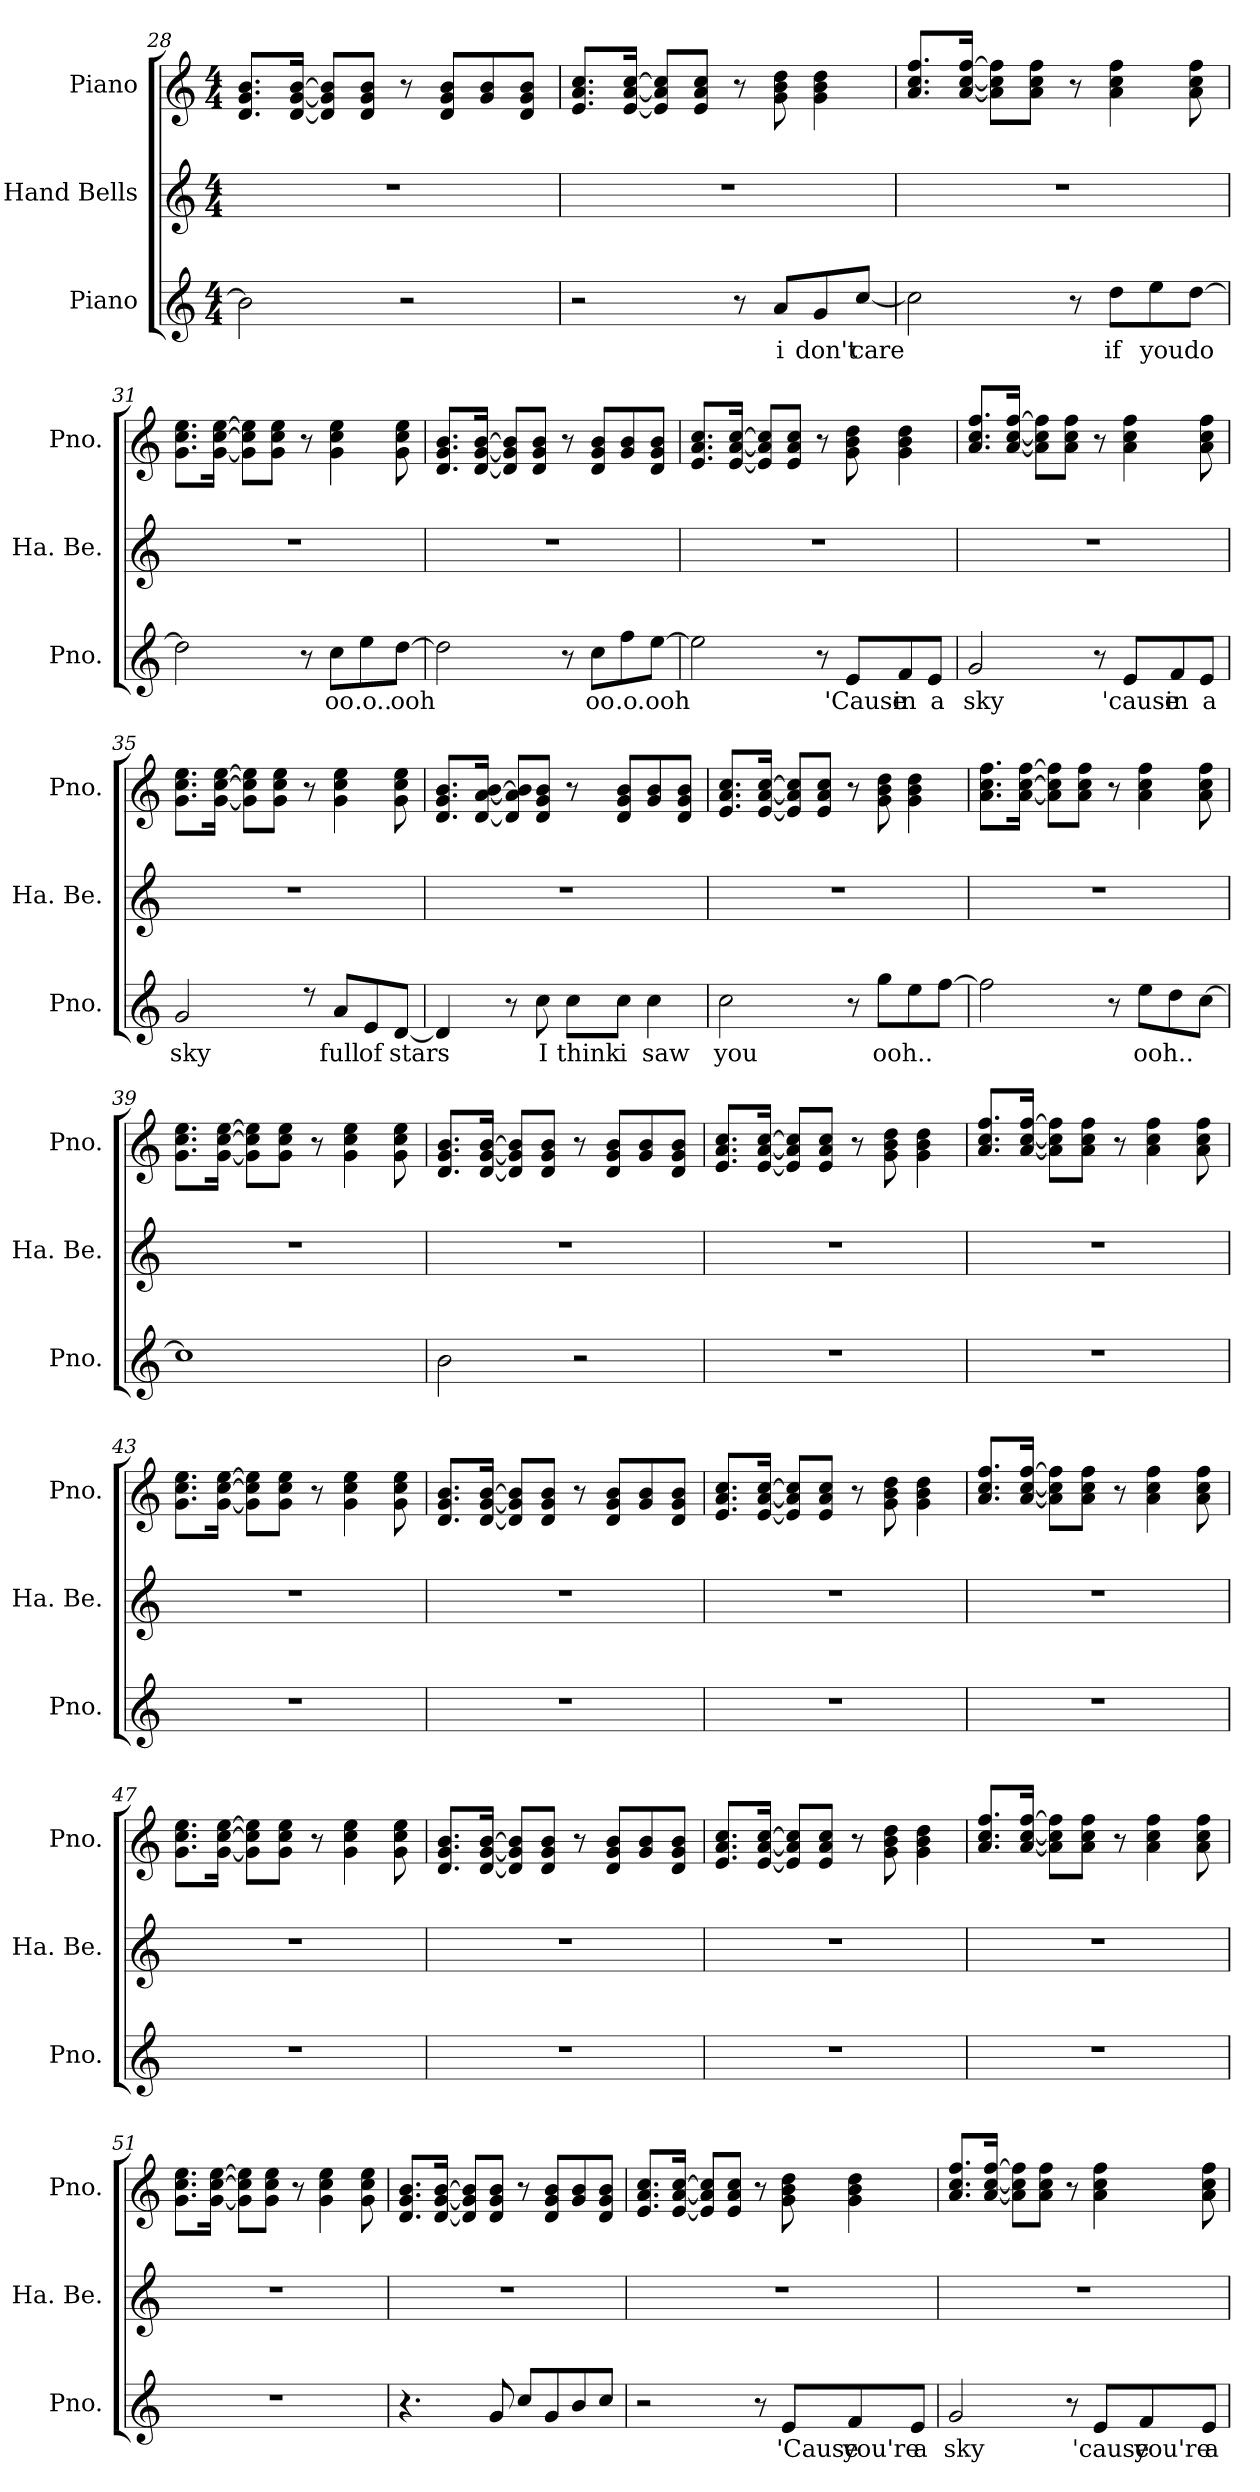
**kern	**text	**kern	**kern
*part3	*part3	*part2	*part1
*staff3	*staff3	*staff2	*staff1
*I"Piano	*	*I"Hand Bells	*I"Piano
*I'Pno.	*	*I'Ha. Be.	*I'Pno.
*clefG2	*	*clefG2	*clefG2
*k[]	*	*k[]	*k[]
*M4/4	*	*M4/4	*M4/4
=28	=28	=28	=28
2b\]	.	1r	8.d/ 8.g/ 8.b/L
.	.	.	[16d/ [16g/ [16b/Jk
.	.	.	8d/] 8g/] 8b/]L
.	.	.	8d/ 8g/ 8b/J
2r	.	.	8r
.	.	.	8d/ 8g/ 8b/L
.	.	.	8g/ 8b/
.	.	.	8d/ 8g/ 8b/J
!!LO:LB:g=z
=29	=29	=29	=29
2r	.	1r	8.e/ 8.a/ 8.cc/L
.	.	.	[16e/ [16a/ [16cc/Jk
.	.	.	8e/] 8a/] 8cc/]L
.	.	.	8e/ 8a/ 8cc/J
8r	.	.	8r
8a/L	i	.	8g\ 8b\ 8dd\
8g/	don't	.	4g\ 4b\ 4dd\
[8cc/J	care	.	.
=30	=30	=30	=30
2cc\]	.	1r	8.a/ 8.cc/ 8.ff/L
.	.	.	[16a/ [16cc/ [16ff/Jk
.	.	.	8a\] 8cc\] 8ff\]L
.	.	.	8a\ 8cc\ 8ff\J
8r	.	.	8r
8dd\L	if	.	4a\ 4cc\ 4ff\
8ee\	you	.	.
[8dd\J	do	.	8a\ 8cc\ 8ff\
=31	=31	=31	=31
2dd\]	.	1r	8.g\ 8.cc\ 8.ee\L
.	.	.	[16g\ [16cc\ [16ee\Jk
.	.	.	8g\] 8cc\] 8ee\]L
.	.	.	8g\ 8cc\ 8ee\J
8r	.	.	8r
8cc\L	oo	.	4g\ 4cc\ 4ee\
8ee\	.o..	.	.
[8dd\J	ooh	.	8g\ 8cc\ 8ee\
=32	=32	=32	=32
2dd\]	.	1r	8.d/ 8.g/ 8.b/L
.	.	.	[16d/ [16g/ [16b/Jk
.	.	.	8d/] 8g/] 8b/]L
.	.	.	8d/ 8g/ 8b/J
8r	.	.	8r
8cc\L	oo	.	8d/ 8g/ 8b/L
8ff\	.o.	.	8g/ 8b/
[8ee\J	ooh	.	8d/ 8g/ 8b/J
!!LO:PB:g=z
=33	=33	=33	=33
2ee\]	.	1r	8.e/ 8.a/ 8.cc/L
.	.	.	[16e/ [16a/ [16cc/Jk
.	.	.	8e/] 8a/] 8cc/]L
.	.	.	8e/ 8a/ 8cc/J
8r	.	.	8r
8e/L	'Cause	.	8g\ 8b\ 8dd\
8f/	in	.	4g\ 4b\ 4dd\
8e/J	a	.	.
=34	=34	=34	=34
2g/	sky	1r	8.a/ 8.cc/ 8.ff/L
.	.	.	[16a/ [16cc/ [16ff/Jk
.	.	.	8a\] 8cc\] 8ff\]L
.	.	.	8a\ 8cc\ 8ff\J
8r	.	.	8r
8e/L	'cause	.	4a\ 4cc\ 4ff\
8f/	in	.	.
8e/J	a	.	8a\ 8cc\ 8ff\
=35	=35	=35	=35
2g/	sky	1r	8.g\ 8.cc\ 8.ee\L
.	.	.	[16g\ [16cc\ [16ee\Jk
.	.	.	8g\] 8cc\] 8ee\]L
.	.	.	8g\ 8cc\ 8ee\J
8rdd	.	.	8r
8a/L	full	.	4g\ 4cc\ 4ee\
8e/	of	.	.
[8d/J	stars	.	8g\ 8cc\ 8ee\
=36	=36	=36	=36
4d/]	.	1r	8.d/ 8.g/ 8.b/L
.	.	.	[16d/ [16a/ [16b/Jk
8r	.	.	8d/] 8a/] 8b/]L
8cc\	I	.	8d/ 8g/ 8b/J
8cc\L	think	.	8r
8cc\J	i	.	8d/ 8g/ 8b/L
4cc\	saw	.	8g/ 8b/
.	.	.	8d/ 8g/ 8b/J
!!LO:LB:g=z
=37	=37	=37	=37
2cc\	you	1r	8.e/ 8.a/ 8.cc/L
.	.	.	[16e/ [16a/ [16cc/Jk
.	.	.	8e/] 8a/] 8cc/]L
.	.	.	8e/ 8a/ 8cc/J
8r	.	.	8r
8gg\L	ooh..	.	8g\ 8b\ 8dd\
8ee\	.	.	4g\ 4b\ 4dd\
[8ff\J	.	.	.
=38	=38	=38	=38
2ff\]	.	1r	8.a\ 8.cc\ 8.ff\L
.	.	.	[16a\ [16cc\ [16ff\Jk
.	.	.	8a\] 8cc\] 8ff\]L
.	.	.	8a\ 8cc\ 8ff\J
8r	.	.	8r
8ee\L	ooh..	.	4a\ 4cc\ 4ff\
8dd\	.	.	.
[8cc\J	.	.	8a\ 8cc\ 8ff\
=39	=39	=39	=39
1cc]	.	1r	8.g\ 8.cc\ 8.ee\L
.	.	.	[16g\ [16cc\ [16ee\Jk
.	.	.	8g\] 8cc\] 8ee\]L
.	.	.	8g\ 8cc\ 8ee\J
.	.	.	8r
.	.	.	4g\ 4cc\ 4ee\
.	.	.	8g\ 8cc\ 8ee\
=40	=40	=40	=40
2b\	.	1r	8.d/ 8.g/ 8.b/L
.	.	.	[16d/ [16g/ [16b/Jk
.	.	.	8d/] 8g/] 8b/]L
.	.	.	8d/ 8g/ 8b/J
2r	.	.	8r
.	.	.	8d/ 8g/ 8b/L
.	.	.	8g/ 8b/
.	.	.	8d/ 8g/ 8b/J
!!LO:LB:g=z
=41	=41	=41	=41
1r	.	1r	8.e/ 8.a/ 8.cc/L
.	.	.	[16e/ [16a/ [16cc/Jk
.	.	.	8e/] 8a/] 8cc/]L
.	.	.	8e/ 8a/ 8cc/J
.	.	.	8r
.	.	.	8g\ 8b\ 8dd\
.	.	.	4g\ 4b\ 4dd\
=42	=42	=42	=42
1r	.	1r	8.a/ 8.cc/ 8.ff/L
.	.	.	[16a/ [16cc/ [16ff/Jk
.	.	.	8a\] 8cc\] 8ff\]L
.	.	.	8a\ 8cc\ 8ff\J
.	.	.	8r
.	.	.	4a\ 4cc\ 4ff\
.	.	.	8a\ 8cc\ 8ff\
=43	=43	=43	=43
1r	.	1r	8.g\ 8.cc\ 8.ee\L
.	.	.	[16g\ [16cc\ [16ee\Jk
.	.	.	8g\] 8cc\] 8ee\]L
.	.	.	8g\ 8cc\ 8ee\J
.	.	.	8r
.	.	.	4g\ 4cc\ 4ee\
.	.	.	8g\ 8cc\ 8ee\
=44	=44	=44	=44
1r	.	1r	8.d/ 8.g/ 8.b/L
.	.	.	[16d/ [16g/ [16b/Jk
.	.	.	8d/] 8g/] 8b/]L
.	.	.	8d/ 8g/ 8b/J
.	.	.	8r
.	.	.	8d/ 8g/ 8b/L
.	.	.	8g/ 8b/
.	.	.	8d/ 8g/ 8b/J
!!LO:LB:g=z
=45	=45	=45	=45
1r	.	1r	8.e/ 8.a/ 8.cc/L
.	.	.	[16e/ [16a/ [16cc/Jk
.	.	.	8e/] 8a/] 8cc/]L
.	.	.	8e/ 8a/ 8cc/J
.	.	.	8r
.	.	.	8g\ 8b\ 8dd\
.	.	.	4g\ 4b\ 4dd\
=46	=46	=46	=46
1r	.	1r	8.a/ 8.cc/ 8.ff/L
.	.	.	[16a/ [16cc/ [16ff/Jk
.	.	.	8a\] 8cc\] 8ff\]L
.	.	.	8a\ 8cc\ 8ff\J
.	.	.	8r
.	.	.	4a\ 4cc\ 4ff\
.	.	.	8a\ 8cc\ 8ff\
=47	=47	=47	=47
1r	.	1r	8.g\ 8.cc\ 8.ee\L
.	.	.	[16g\ [16cc\ [16ee\Jk
.	.	.	8g\] 8cc\] 8ee\]L
.	.	.	8g\ 8cc\ 8ee\J
.	.	.	8r
.	.	.	4g\ 4cc\ 4ee\
.	.	.	8g\ 8cc\ 8ee\
=48	=48	=48	=48
1r	.	1r	8.d/ 8.g/ 8.b/L
.	.	.	[16d/ [16g/ [16b/Jk
.	.	.	8d/] 8g/] 8b/]L
.	.	.	8d/ 8g/ 8b/J
.	.	.	8r
.	.	.	8d/ 8g/ 8b/L
.	.	.	8g/ 8b/
.	.	.	8d/ 8g/ 8b/J
!!LO:PB:g=z
=49	=49	=49	=49
1r	.	1r	8.e/ 8.a/ 8.cc/L
.	.	.	[16e/ [16a/ [16cc/Jk
.	.	.	8e/] 8a/] 8cc/]L
.	.	.	8e/ 8a/ 8cc/J
.	.	.	8r
.	.	.	8g\ 8b\ 8dd\
.	.	.	4g\ 4b\ 4dd\
=50	=50	=50	=50
1r	.	1r	8.a/ 8.cc/ 8.ff/L
.	.	.	[16a/ [16cc/ [16ff/Jk
.	.	.	8a\] 8cc\] 8ff\]L
.	.	.	8a\ 8cc\ 8ff\J
.	.	.	8r
.	.	.	4a\ 4cc\ 4ff\
.	.	.	8a\ 8cc\ 8ff\
=51	=51	=51	=51
1r	.	1r	8.g\ 8.cc\ 8.ee\L
.	.	.	[16g\ [16cc\ [16ee\Jk
.	.	.	8g\] 8cc\] 8ee\]L
.	.	.	8g\ 8cc\ 8ee\J
.	.	.	8r
.	.	.	4g\ 4cc\ 4ee\
.	.	.	8g\ 8cc\ 8ee\
=52	=52	=52	=52
4.r	.	1r	8.d/ 8.g/ 8.b/L
.	.	.	[16d/ [16g/ [16b/Jk
.	.	.	8d/] 8g/] 8b/]L
8g/	.	.	8d/ 8g/ 8b/J
8cc/L	.	.	8r
8g/	.	.	8d/ 8g/ 8b/L
8b/	.	.	8g/ 8b/
8cc/J	.	.	8d/ 8g/ 8b/J
!!LO:LB:g=z
=53	=53	=53	=53
2r	.	1r	8.e/ 8.a/ 8.cc/L
.	.	.	[16e/ [16a/ [16cc/Jk
.	.	.	8e/] 8a/] 8cc/]L
.	.	.	8e/ 8a/ 8cc/J
8r	.	.	8r
8e/L	'Cause	.	8g\ 8b\ 8dd\
8f/	you're	.	4g\ 4b\ 4dd\
8e/J	a	.	.
=54	=54	=54	=54
2g/	sky	1r	8.a/ 8.cc/ 8.ff/L
.	.	.	[16a/ [16cc/ [16ff/Jk
.	.	.	8a\] 8cc\] 8ff\]L
.	.	.	8a\ 8cc\ 8ff\J
8r	.	.	8r
8e/L	'cause	.	4a\ 4cc\ 4ff\
8f/	you're	.	.
8e/J	a	.	8a\ 8cc\ 8ff\
=	=	=	=
*-	*-	*-	*-
